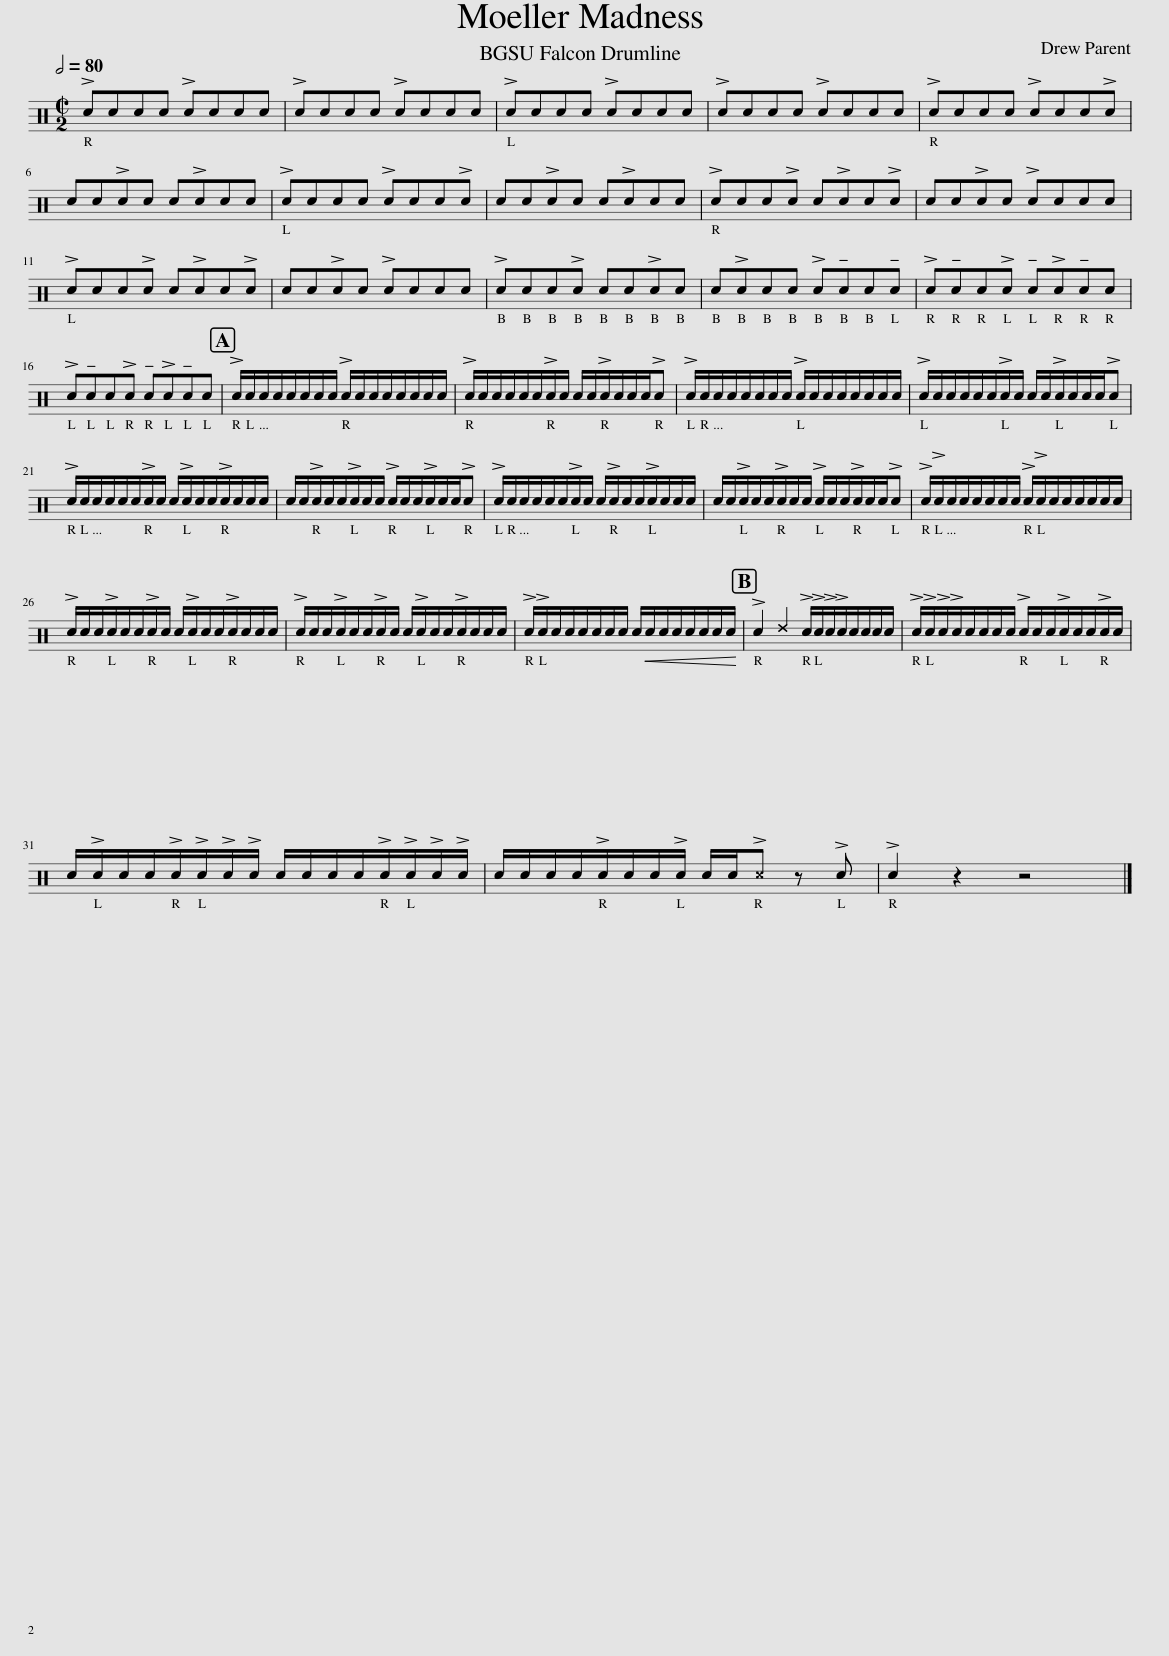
X:1
L:1/8
Q:1/2=80
M:2/2
I:linebreak $
K:C
V:1 perc
K:none
V:1
 !>!cccc !>!cccc | !>!cccc !>!cccc | !>!cccc !>!cccc | !>!cccc !>!cccc | !>!cccc !>!ccc!>!c |$ %5
 cc!>!cc c!>!ccc | !>!cccc !>!ccc!>!c | cc!>!cc c!>!ccc | !>!ccc!>!c c!>!cc!>!c | cc!>!cc !>!cccc |$ %10
 !>!ccc!>!c c!>!cc!>!c | cc!>!cc !>!cccc | !>!ccc!>!c cc!>!cc | c!>!ccc !>!c!tenuto!cc!tenuto!c | !>!c!tenuto!cc!>!c !tenuto!c!>!c!tenuto!cc |$ %15
 !>!c!tenuto!cc!>!c !tenuto!c!>!c!tenuto!cc | !>!c/c/c/c/c/c/c/c/ !>!c/c/c/c/c/c/c/c/ | !>!c/c/c/c/c/c/!>!c/c/ c/c/!>!c/c/c/c/!>!c | !>!c/c/c/c/c/c/c/c/ !>!c/c/c/c/c/c/c/c/ | !>!c/c/c/c/c/c/!>!c/c/ c/c/!>!c/c/c/c/!>!c |$ %20
 !>!c/c/c/c/c/c/!>!c/c/ c/!>!c/c/c/!>!c/c/c/c/ | c/c/!>!c/c/c/!>!c/c/c/ !>!c/c/c/!>!c/c/c/!>!c | !>!c/c/c/c/c/c/!>!c/c/ c/!>!c/c/c/!>!c/c/c/c/ | c/c/!>!c/c/c/!>!c/c/c/ !>!c/c/c/!>!c/c/c/!>!c | !>!c/!>!c/c/c/c/c/c/c/ !>!c/!>!c/c/c/c/c/c/c/ |$ %25
 !>!c/c/c/!>!c/c/c/!>!c/c/ c/!>!c/c/c/!>!c/c/c/c/ | !>!c/c/c/!>!c/c/c/!>!c/c/ c/!>!c/c/c/!>!c/c/c/c/ | !>!c/!>!c/c/c/c/c/c/c/ c/!<(!c/c/c/c/c/c/c/!<)! | !>!c2 d2 !>!c/!>!c/!>!c/!>!c/c/c/c/c/ | !>!c/!>!c/!>!c/!>!c/c/c/c/c/ !>!c/c/c/!>!c/c/c/!>!c/c/ |$ %30
 c/!>!c/c/c/!>!c/!>!c/!>!c/!>!c/ c/c/c/c/!>!c/!>!c/!>!c/!>!c/ | c/c/c/c/!>!c/c/c/!>!c/ c/c/!>!c z !>!c | !>!c2 z2 z4 |] %33
